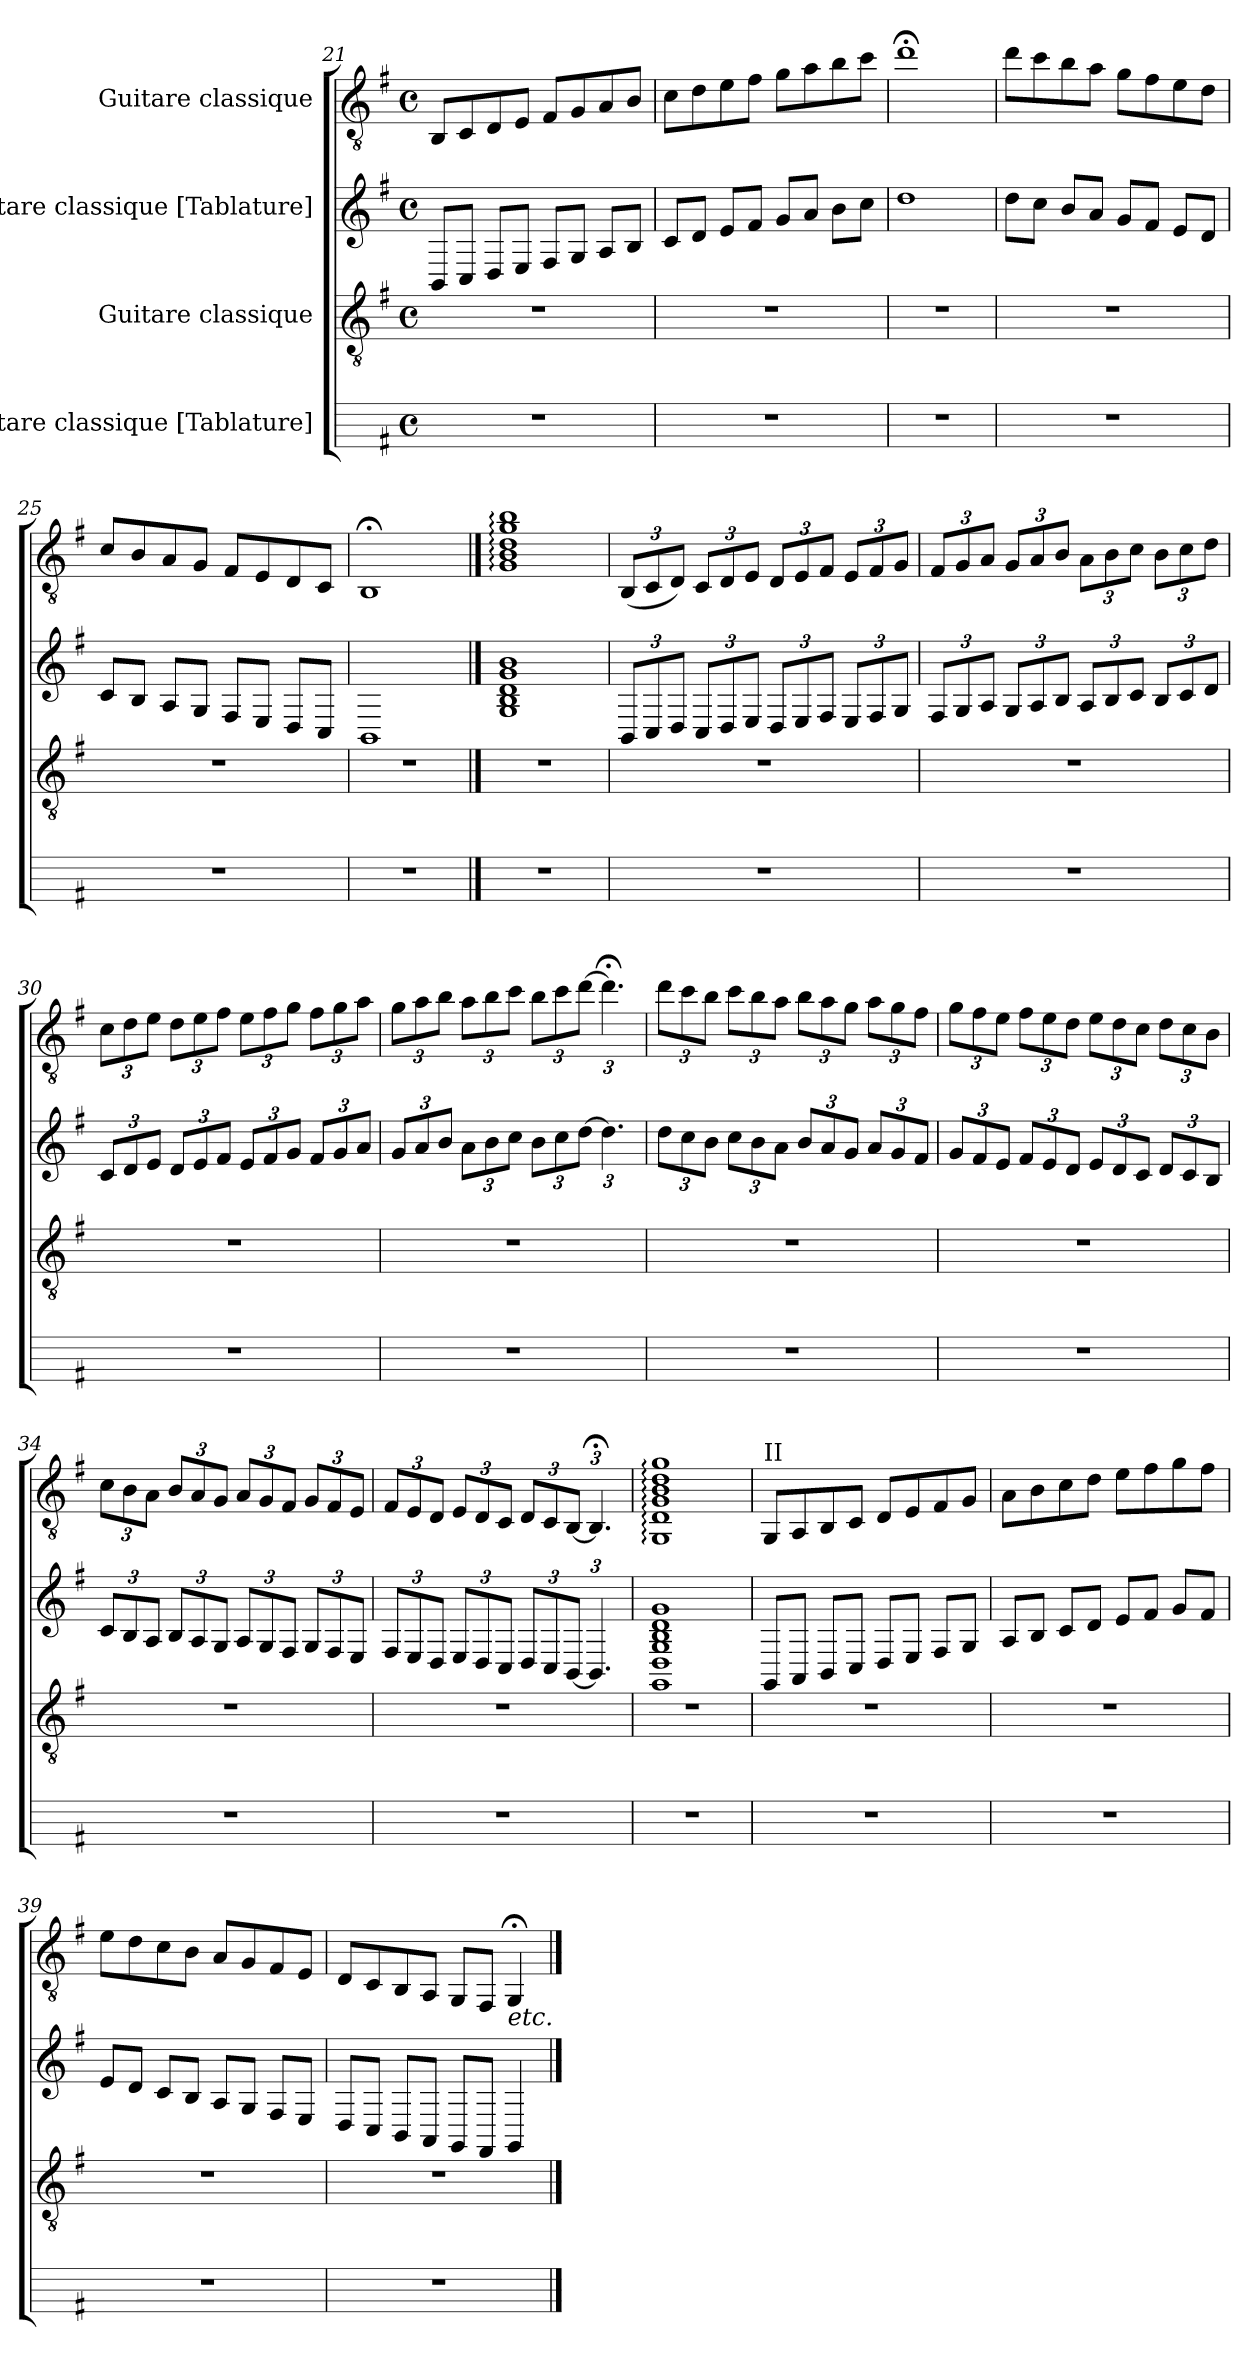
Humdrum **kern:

**kern	**kern	**kern	**kern
*part4	*part3	*part2	*part1
*staff4	*staff3	*staff2	*staff1
*I"Guitare classique [Tablature]	*I"Guitare classique	*I"Guitare classique [Tablature]	*I"Guitare classique
*	*clefGv2	*	*clefGv2
*k[f#]	*k[f#]	*k[f#]	*k[f#]
*M4/4	*M4/4	*M4/4	*M4/4
*met(c)	*met(c)	*met(c)	*met(c)
=21	=21	=21	=21
1r	1r	8BBL	8BB/L
.	.	8CJ	8C/
.	.	8DL	8D/
.	.	8EJ	8E/J
.	.	8F#L	8F#/L
.	.	8GiJ	8Gi/
.	.	8AL	8A/
.	.	8BJ	8B/J
=22	=22	=22	=22
1r	1r	8cL	8c\L
.	.	8dJ	8d\
.	.	8eL	8e\
.	.	8f#J	8f#\J
.	.	8giL	8gi\L
.	.	8aJ	8a\
.	.	8bL	8b\
.	.	8ccJ	8cc\J
=23	=23	=23	=23
1r	1r	1dd	1dd;<
!!LO:LB:g=z
=24	=24	=24	=24
1r	1r	8ddL	8dd\L
.	.	8ccJ	8cc\
.	.	8bL	8b\
.	.	8aJ	8a\J
.	.	8giL	8gi\L
.	.	8f#J	8f#\
.	.	8eL	8e\
.	.	8dJ	8d\J
=25	=25	=25	=25
1r	1r	8cL	8c/L
.	.	8BJ	8B/
.	.	8AL	8A/
.	.	8GiJ	8Gi/J
.	.	8F#L	8F#/L
.	.	8EJ	8E/
.	.	8DL	8D/
.	.	8CJ	8C/J
=26	=26	=26	=26
1r	1r	1BB	1BB;<
!!LO:PB:g=z
==27	==27	==27	==27
!!LO:REH:place=s1:a:B:fs=14:t=4
*	*	*	*MM76
1r	1r	1G 1B 1d 1g 1b	1G: 1B: 1d: 1g: 1b:
=28	=28	=28	=28
*	*	*Xbrackettup	*Xbrackettup
1r	1r	12BBL	(>12BB/L
.	.	12C	12C/
.	.	12DJ	12D/J)
.	.	12CL	12C/L
.	.	12D	12D/
.	.	12EJ	12E/J
.	.	12DL	12D/L
.	.	12E	12E/
.	.	12F#J	12F#/J
.	.	12EL	12E/L
.	.	12F#	12F#/
.	.	12GJ	12G/J
=29	=29	=29	=29
1r	1r	12F#L	12F#/L
.	.	12G	12G/
.	.	12AJ	12A/J
.	.	12GL	12G/L
.	.	12A	12A/
.	.	12BJ	12B/J
.	.	12AL	12A\L
.	.	12B	12B\
.	.	12cJ	12c\J
.	.	12BL	12B\L
.	.	12c	12c\
.	.	12dJ	12d\J
!!LO:LB:g=z
=30	=30	=30	=30
1r	1r	12cL	12c\L
.	.	12d	12d\
.	.	12eJ	12e\J
.	.	12dL	12d\L
.	.	12e	12e\
.	.	12f#J	12f#\J
.	.	12eL	12e\L
.	.	12f#	12f#\
.	.	12gJ	12g\J
.	.	12f#L	12f#\L
.	.	12g	12g\
.	.	12aJ	12a\J
=31	=31	=31	=31
1r	1r	12gL	12g\L
.	.	12a	12a\
.	.	12bJ	12b\J
.	.	12aL	12a\L
.	.	12b	12b\
.	.	12ccJ	12cc\J
.	.	12bL	12b\L
.	.	12cc	12cc\
.	.	[12ddJ	[12dd\J
.	.	6.dd]	6.dd;<\]
=32	=32	=32	=32
1r	1r	12ddL	12dd\L
.	.	12cc	12cc\
.	.	12bJ	12b\J
.	.	12ccL	12cc\L
.	.	12b	12b\
.	.	12aJ	12a\J
.	.	12bL	12b\L
.	.	12a	12a\
.	.	12gJ	12g\J
.	.	12aL	12a\L
.	.	12g	12g\
.	.	12f#J	12f#\J
!!LO:LB:g=z
=33	=33	=33	=33
1r	1r	12gL	12g\L
.	.	12f#	12f#\
.	.	12eJ	12e\J
.	.	12f#L	12f#\L
.	.	12e	12e\
.	.	12dJ	12d\J
.	.	12eL	12e\L
.	.	12d	12d\
.	.	12cJ	12c\J
.	.	12dL	12d\L
.	.	12c	12c\
.	.	12BJ	12B\J
=34	=34	=34	=34
1r	1r	12cL	12c\L
.	.	12B	12B\
.	.	12AJ	12A\J
.	.	12BL	12B/L
.	.	12A	12A/
.	.	12GJ	12G/J
.	.	12AL	12A/L
.	.	12G	12G/
.	.	12F#J	12F#/J
.	.	12GL	12G/L
.	.	12F#	12F#/
.	.	12EJ	12E/J
=35	=35	=35	=35
1r	1r	12F#L	12F#/L
.	.	12E	12E/
.	.	12DJ	12D/J
.	.	12EL	12E/L
.	.	12D	12D/
.	.	12CJ	12C/J
.	.	12DL	12D/L
.	.	12C	12C/
.	.	[12BBJ	[12BB/J
.	.	6.BB]	6.BB;</]
!!LO:LB:g=z
=36	=36	=36	=36
!!LO:REH:place=s1:a:B:fs=14:t=5
*	*	*	*MM92
1r	1r	1GG 1D 1G 1B 1d 1g	1GG: 1D: 1G: 1B: 1d: 1g:
=37	=37	=37	=37
!	!	!	!LO:TX:a:t=II
1r	1r	8GGiL	8GGi/L
.	.	8AAJ	8AA/
.	.	8BBL	8BB/
.	.	8CJ	8C/J
.	.	8DL	8D/L
.	.	8EJ	8E/
.	.	8F#L	8F#/
.	.	8GiJ	8Gi/J
=38	=38	=38	=38
1r	1r	8AL	8A\L
.	.	8BJ	8B\
.	.	8cL	8c\
.	.	8dJ	8d\J
.	.	8eL	8e\L
.	.	8f#J	8f#\
.	.	8giL	8gi\
.	.	8f#J	8f#\J
!!LO:LB:g=z
=39	=39	=39	=39
1r	1r	8eL	8e\L
.	.	8dJ	8d\
.	.	8cL	8c\
.	.	8BJ	8B\J
.	.	8AL	8A/L
.	.	8GiJ	8Gi/
.	.	8F#L	8F#/
.	.	8EJ	8E/J
=40	=40	=40	=40
1r	1r	8DL	8D/L
.	.	8CJ	8C/
.	.	8BBL	8BB/
.	.	8AAJ	8AA/J
.	.	8GGiL	8GGi/L
.	.	8FF#J	8FF#/J
!	!	!	!LO:TX:b:i:t=etc.
.	.	4GGi	4GG;<i/
==	==	==	==
*-	*-	*-	*-
